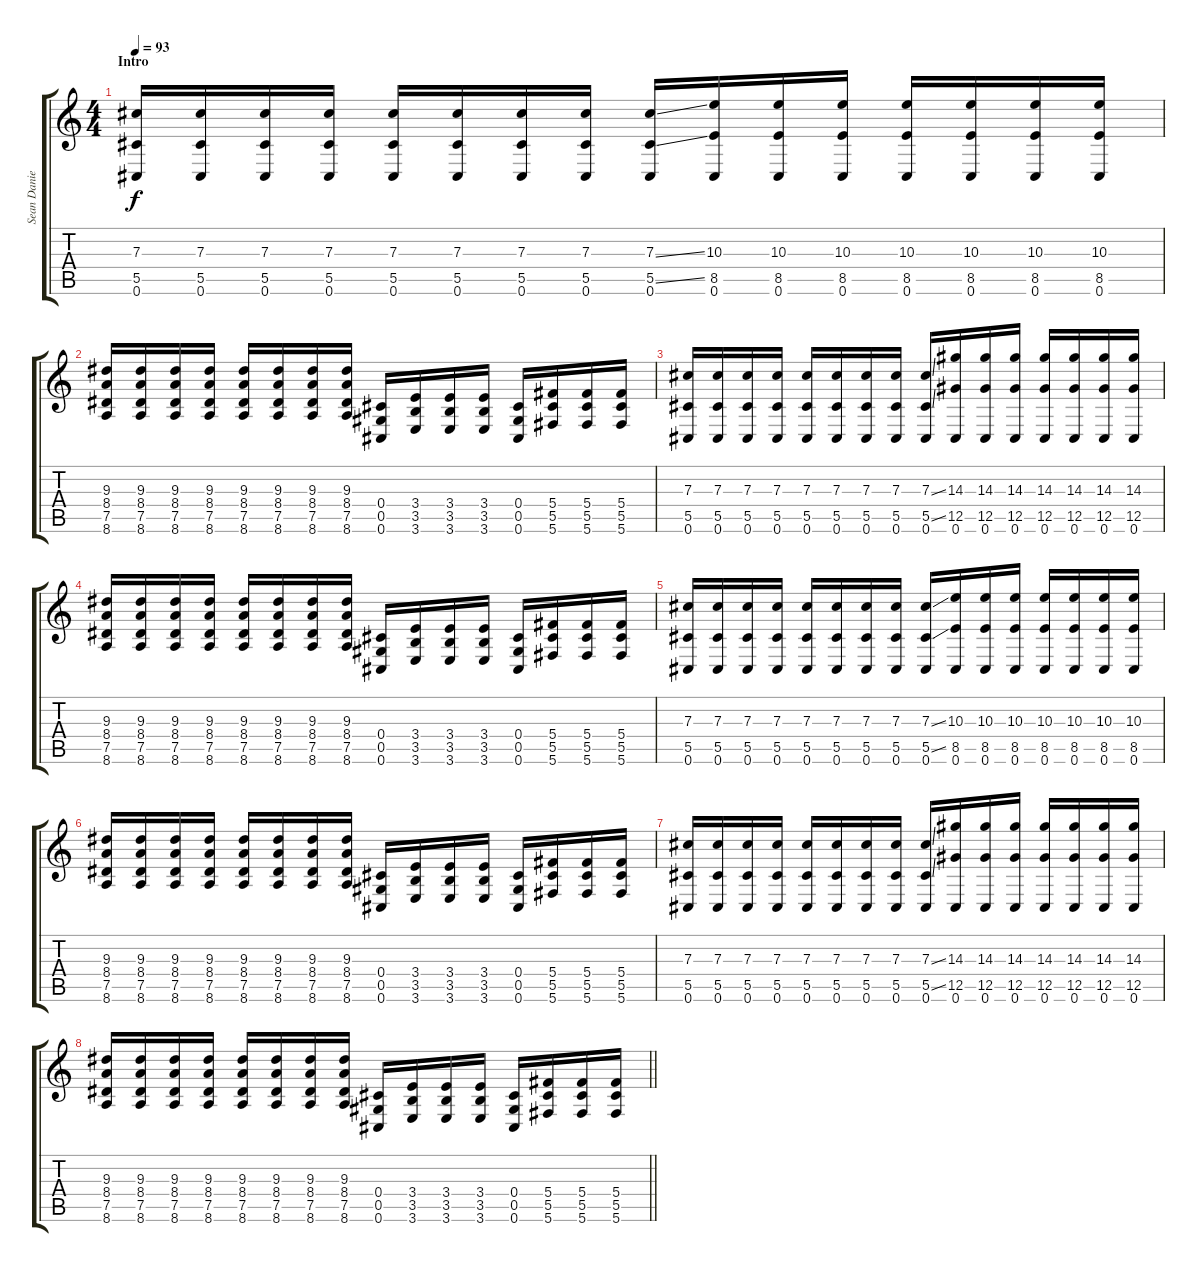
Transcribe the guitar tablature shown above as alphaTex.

\track ("Sean Danielsen (Rhythm Guitar)" "Sean Danie") {instrument distortionguitar}
\staff {score tabs}
\tuning (Eb4 Bb3 Gb3 Db3 Ab2 Db2) {hide}
\ts (4 4)
\section ("" "Intro")
\tempo 93
\clef g2
\ks c
(7.3 5.5 0.6).16{dy f instrument distortionguitar} (7.3 5.5 0.6).16 (7.3 5.5 0.6).16 (7.3 5.5 0.6).16 (7.3 5.5 0.6).16 (7.3 5.5 0.6).16 (7.3 5.5 0.6).16 (7.3 5.5 0.6).16 (7.3{ss} 5.5{ss} 0.6).16 (10.3 8.5 0.6).16 (10.3 8.5 0.6).16 (10.3 8.5 0.6).16 (10.3 8.5 0.6).16 (10.3 8.5 0.6).16 (10.3 8.5 0.6).16 (10.3 8.5 0.6).16 |
(9.3 8.4 7.5 8.6).16 (9.3 8.4 7.5 8.6).16 (9.3 8.4 7.5 8.6).16 (9.3 8.4 7.5 8.6).16 (9.3 8.4 7.5 8.6).16 (9.3 8.4 7.5 8.6).16 (9.3 8.4 7.5 8.6).16 (9.3 8.4 7.5 8.6).16 (0.4 0.5 0.6).16 (3.4 3.5 3.6).16 (3.4 3.5 3.6).16 (3.4 3.5 3.6).16 (0.4 0.5 0.6).16 (5.4 5.5 5.6).16 (5.4 5.5 5.6).16 (5.4 5.5 5.6).16 |
(7.3 5.5 0.6).16 (7.3 5.5 0.6).16 (7.3 5.5 0.6).16 (7.3 5.5 0.6).16 (7.3 5.5 0.6).16 (7.3 5.5 0.6).16 (7.3 5.5 0.6).16 (7.3 5.5 0.6).16 (7.3{ss} 5.5{ss} 0.6).16 (14.3 12.5 0.6).16 (14.3 12.5 0.6).16 (14.3 12.5 0.6).16 (14.3 12.5 0.6).16 (14.3 12.5 0.6).16 (14.3 12.5 0.6).16 (14.3 12.5 0.6).16 |
(9.3 8.4 7.5 8.6).16 (9.3 8.4 7.5 8.6).16 (9.3 8.4 7.5 8.6).16 (9.3 8.4 7.5 8.6).16 (9.3 8.4 7.5 8.6).16 (9.3 8.4 7.5 8.6).16 (9.3 8.4 7.5 8.6).16 (9.3 8.4 7.5 8.6).16 (0.4 0.5 0.6).16 (3.4 3.5 3.6).16 (3.4 3.5 3.6).16 (3.4 3.5 3.6).16 (0.4 0.5 0.6).16 (5.4 5.5 5.6).16 (5.4 5.5 5.6).16 (5.4 5.5 5.6).16 |
(7.3 5.5 0.6).16 (7.3 5.5 0.6).16 (7.3 5.5 0.6).16 (7.3 5.5 0.6).16 (7.3 5.5 0.6).16 (7.3 5.5 0.6).16 (7.3 5.5 0.6).16 (7.3 5.5 0.6).16 (7.3{ss} 5.5{ss} 0.6).16 (10.3 8.5 0.6).16 (10.3 8.5 0.6).16 (10.3 8.5 0.6).16 (10.3 8.5 0.6).16 (10.3 8.5 0.6).16 (10.3 8.5 0.6).16 (10.3 8.5 0.6).16 |
(9.3 8.4 7.5 8.6).16 (9.3 8.4 7.5 8.6).16 (9.3 8.4 7.5 8.6).16 (9.3 8.4 7.5 8.6).16 (9.3 8.4 7.5 8.6).16 (9.3 8.4 7.5 8.6).16 (9.3 8.4 7.5 8.6).16 (9.3 8.4 7.5 8.6).16 (0.4 0.5 0.6).16 (3.4 3.5 3.6).16 (3.4 3.5 3.6).16 (3.4 3.5 3.6).16 (0.4 0.5 0.6).16 (5.4 5.5 5.6).16 (5.4 5.5 5.6).16 (5.4 5.5 5.6).16 |
(7.3 5.5 0.6).16 (7.3 5.5 0.6).16 (7.3 5.5 0.6).16 (7.3 5.5 0.6).16 (7.3 5.5 0.6).16 (7.3 5.5 0.6).16 (7.3 5.5 0.6).16 (7.3 5.5 0.6).16 (7.3{ss} 5.5{ss} 0.6).16 (14.3 12.5 0.6).16 (14.3 12.5 0.6).16 (14.3 12.5 0.6).16 (14.3 12.5 0.6).16 (14.3 12.5 0.6).16 (14.3 12.5 0.6).16 (14.3 12.5 0.6).16 |
\barLineRight lightlight
(9.3 8.4 7.5 8.6).16 (9.3 8.4 7.5 8.6).16 (9.3 8.4 7.5 8.6).16 (9.3 8.4 7.5 8.6).16 (9.3 8.4 7.5 8.6).16 (9.3 8.4 7.5 8.6).16 (9.3 8.4 7.5 8.6).16 (9.3 8.4 7.5 8.6).16 (0.4 0.5 0.6).16 (3.4 3.5 3.6).16 (3.4 3.5 3.6).16 (3.4 3.5 3.6).16 (0.4 0.5 0.6).16 (5.4 5.5 5.6).16 (5.4 5.5 5.6).16 (5.4 5.5 5.6).16
